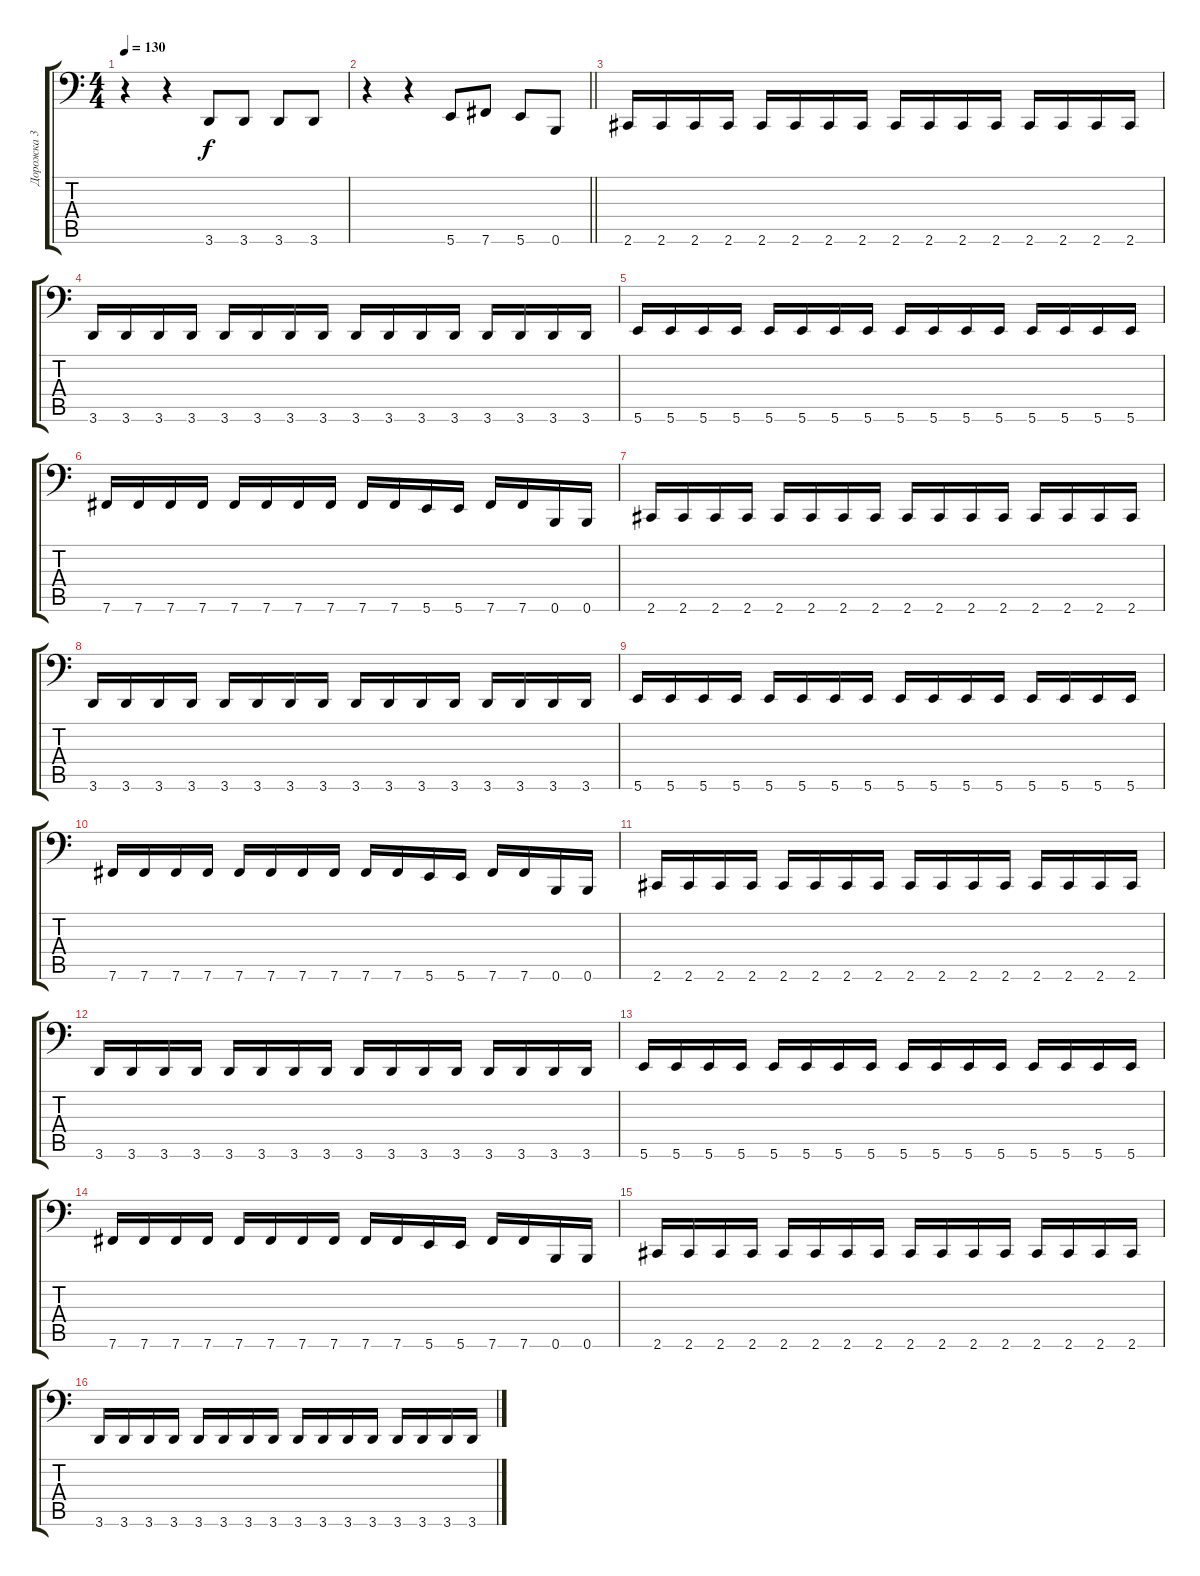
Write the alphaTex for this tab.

\track ("Дорожка 3" "Дорожка 3") {instrument electricbassfinger}
\staff {score tabs}
\tuning (Db3 Ab2 E2 B1 Gb1 B0) {hide}
\ts (4 4)
\tempo 130
\clef f4
\ks c
r.4{dy f} r.4 3.6.8 3.6.8 3.6.8 3.6.8 |
\barLineRight lightlight
r.4 r.4 5.6.8 7.6.8 5.6.8 0.6.8 |
\section ("" " ")
2.6.16 2.6.16 2.6.16 2.6.16 2.6.16 2.6.16 2.6.16 2.6.16 2.6.16 2.6.16 2.6.16 2.6.16 2.6.16 2.6.16 2.6.16 2.6.16 |
3.6.16 3.6.16 3.6.16 3.6.16 3.6.16 3.6.16 3.6.16 3.6.16 3.6.16 3.6.16 3.6.16 3.6.16 3.6.16 3.6.16 3.6.16 3.6.16 |
5.6.16 5.6.16 5.6.16 5.6.16 5.6.16 5.6.16 5.6.16 5.6.16 5.6.16 5.6.16 5.6.16 5.6.16 5.6.16 5.6.16 5.6.16 5.6.16 |
7.6.16 7.6.16 7.6.16 7.6.16 7.6.16 7.6.16 7.6.16 7.6.16 7.6.16 7.6.16 5.6.16 5.6.16 7.6.16 7.6.16 0.6.16 0.6.16 |
2.6.16 2.6.16 2.6.16 2.6.16 2.6.16 2.6.16 2.6.16 2.6.16 2.6.16 2.6.16 2.6.16 2.6.16 2.6.16 2.6.16 2.6.16 2.6.16 |
3.6.16 3.6.16 3.6.16 3.6.16 3.6.16 3.6.16 3.6.16 3.6.16 3.6.16 3.6.16 3.6.16 3.6.16 3.6.16 3.6.16 3.6.16 3.6.16 |
5.6.16 5.6.16 5.6.16 5.6.16 5.6.16 5.6.16 5.6.16 5.6.16 5.6.16 5.6.16 5.6.16 5.6.16 5.6.16 5.6.16 5.6.16 5.6.16 |
7.6.16 7.6.16 7.6.16 7.6.16 7.6.16 7.6.16 7.6.16 7.6.16 7.6.16 7.6.16 5.6.16 5.6.16 7.6.16 7.6.16 0.6.16 0.6.16 |
2.6.16 2.6.16 2.6.16 2.6.16 2.6.16 2.6.16 2.6.16 2.6.16 2.6.16 2.6.16 2.6.16 2.6.16 2.6.16 2.6.16 2.6.16 2.6.16 |
3.6.16 3.6.16 3.6.16 3.6.16 3.6.16 3.6.16 3.6.16 3.6.16 3.6.16 3.6.16 3.6.16 3.6.16 3.6.16 3.6.16 3.6.16 3.6.16 |
5.6.16 5.6.16 5.6.16 5.6.16 5.6.16 5.6.16 5.6.16 5.6.16 5.6.16 5.6.16 5.6.16 5.6.16 5.6.16 5.6.16 5.6.16 5.6.16 |
7.6.16 7.6.16 7.6.16 7.6.16 7.6.16 7.6.16 7.6.16 7.6.16 7.6.16 7.6.16 5.6.16 5.6.16 7.6.16 7.6.16 0.6.16 0.6.16 |
2.6.16 2.6.16 2.6.16 2.6.16 2.6.16 2.6.16 2.6.16 2.6.16 2.6.16 2.6.16 2.6.16 2.6.16 2.6.16 2.6.16 2.6.16 2.6.16 |
3.6.16 3.6.16 3.6.16 3.6.16 3.6.16 3.6.16 3.6.16 3.6.16 3.6.16 3.6.16 3.6.16 3.6.16 3.6.16 3.6.16 3.6.16 3.6.16
